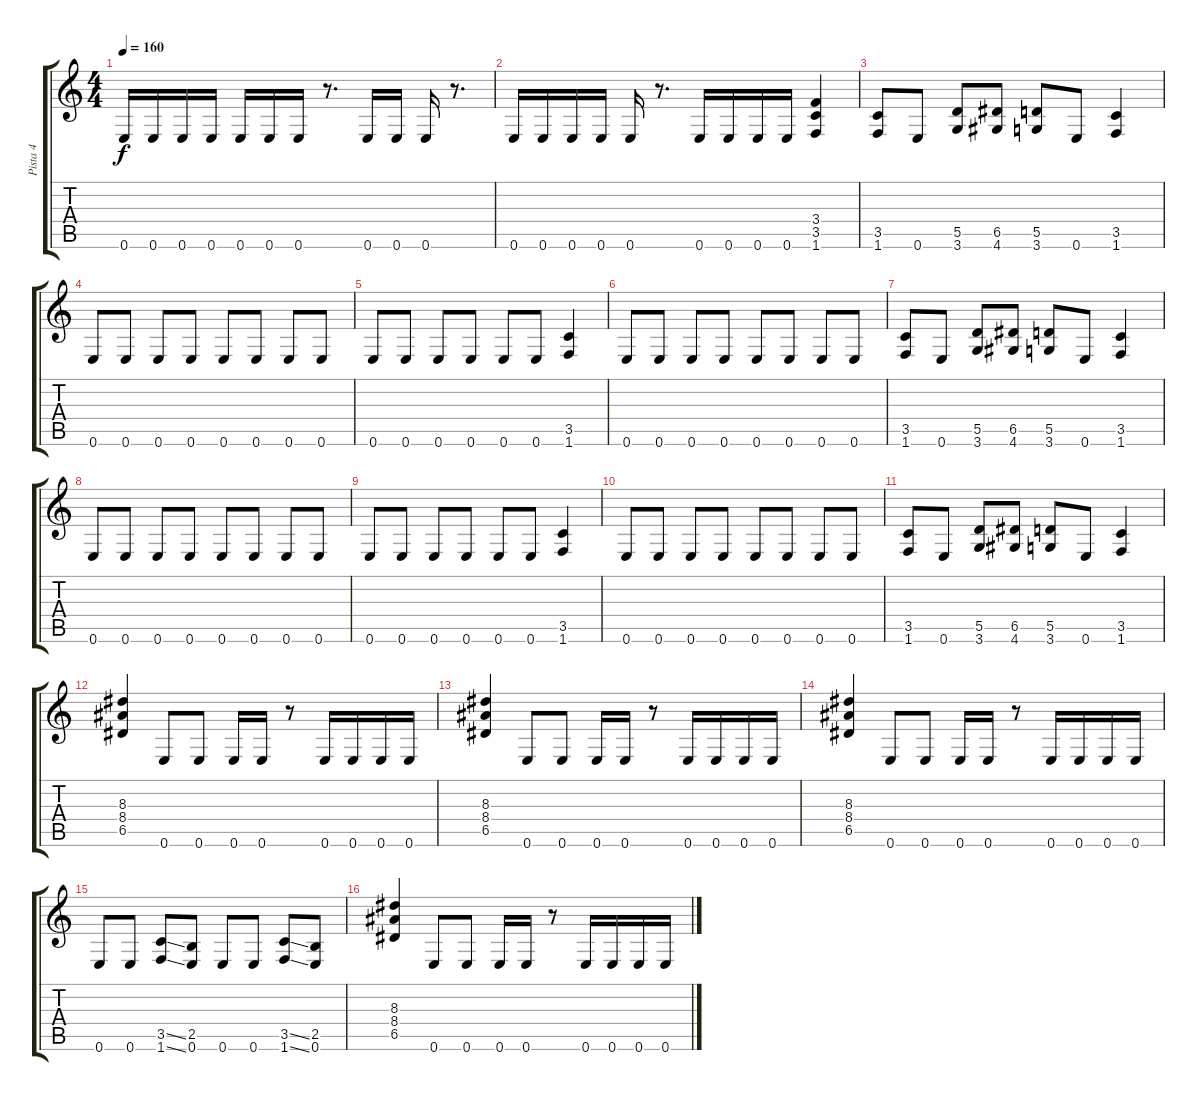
\track ("Pista 4" "Pista 4") {instrument distortionguitar}
\staff {score tabs}
\tuning (E4 B3 G3 D3 A2 E2) {hide}
\ts (4 4)
\tempo 160
\clef g2
\ks c
0.6.16{dy f} 0.6.16 0.6.16 0.6.16 0.6.16 0.6.16 0.6.16 r.8{d} 0.6.16 0.6.16 0.6.16 r.8{d} |
0.6.16 0.6.16 0.6.16 0.6.16 0.6.16 r.8{d} 0.6.16 0.6.16 0.6.16 0.6.16 (3.4 3.5 1.6).4 |
(3.5 1.6).8 0.6.8 (5.5 3.6).8 (6.5 4.6).8 (5.5 3.6).8 0.6.8 (3.5 1.6).4 |
0.6.8 0.6.8 0.6.8 0.6.8 0.6.8 0.6.8 0.6.8 0.6.8 |
0.6.8 0.6.8 0.6.8 0.6.8 0.6.8 0.6.8 (3.5 1.6).4 |
0.6.8 0.6.8 0.6.8 0.6.8 0.6.8 0.6.8 0.6.8 0.6.8 |
(3.5 1.6).8 0.6.8 (5.5 3.6).8 (6.5 4.6).8 (5.5 3.6).8 0.6.8 (3.5 1.6).4 |
0.6.8 0.6.8 0.6.8 0.6.8 0.6.8 0.6.8 0.6.8 0.6.8 |
0.6.8 0.6.8 0.6.8 0.6.8 0.6.8 0.6.8 (3.5 1.6).4 |
0.6.8 0.6.8 0.6.8 0.6.8 0.6.8 0.6.8 0.6.8 0.6.8 |
(3.5 1.6).8 0.6.8 (5.5 3.6).8 (6.5 4.6).8 (5.5 3.6).8 0.6.8 (3.5 1.6).4 |
(8.3 8.4 6.5).4 0.6.8 0.6.8 0.6.16 0.6.16 r.8 0.6.16 0.6.16 0.6.16 0.6.16 |
(8.3 8.4 6.5).4 0.6.8 0.6.8 0.6.16 0.6.16 r.8 0.6.16 0.6.16 0.6.16 0.6.16 |
(8.3 8.4 6.5).4 0.6.8 0.6.8 0.6.16 0.6.16 r.8 0.6.16 0.6.16 0.6.16 0.6.16 |
0.6.8 0.6.8 (3.5{ss} 1.6{ss}).8 (2.5 0.6).8 0.6.8 0.6.8 (3.5{ss} 1.6{ss}).8 (2.5 0.6).8 |
(8.3 8.4 6.5).4 0.6.8 0.6.8 0.6.16 0.6.16 r.8 0.6.16 0.6.16 0.6.16 0.6.16
